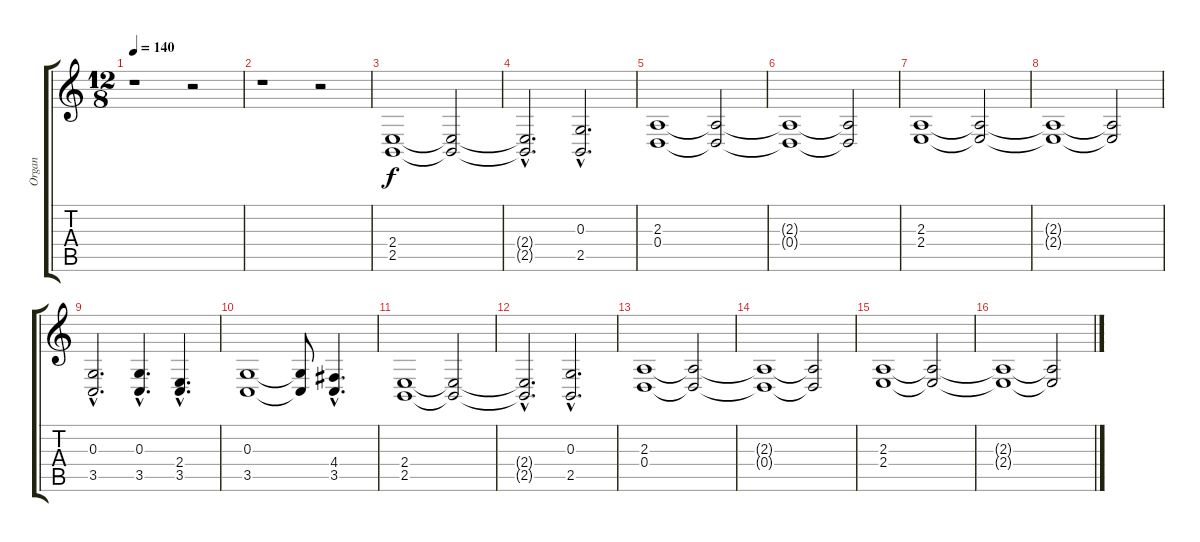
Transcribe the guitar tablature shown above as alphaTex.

\track ("Organ" "Organ") {instrument pad3polysynth}
\staff {score tabs}
\tuning (E4 B3 G3 D3 A2 E2) {hide}
\ts (12 8)
\tempo 140
\clef g2
\ks c
r.1{dy f} r.2 |
r.1 r.2 |
(2.4 2.5).1 (2.4{t} 2.5{t}).2 |
(2.4{hac t} 2.5{hac t}).2{d} (0.3{hac} 2.5{hac}).2{d} |
(2.3 0.4).1 (2.3{t} 0.4{t}).2 |
(2.3{t} 0.4{t}).1 (2.3{t} 0.4{t}).2 |
(2.3 2.4).1 (2.3{t} 2.4{t}).2 |
(2.3{t} 2.4{t}).1 (2.3{t} 2.4{t}).2 |
(0.3{hac} 3.5{hac}).2{d} (0.3{hac} 3.5{hac}).4{d} (2.4{hac} 3.5{hac}).4{d} |
(0.3 3.5).1 (0.3{t} 3.5{t}).8 (4.4{hac} 3.5{hac}).4{d} |
(2.4 2.5).1 (2.4{t} 2.5{t}).2 |
(2.4{hac t} 2.5{hac t}).2{d} (0.3{hac} 2.5{hac}).2{d} |
(2.3 0.4).1 (2.3{t} 0.4{t}).2 |
(2.3{t} 0.4{t}).1 (2.3{t} 0.4{t}).2 |
(2.3 2.4).1 (2.3{t} 2.4{t}).2 |
(2.3{t} 2.4{t}).1 (2.3{t} 2.4{t}).2
